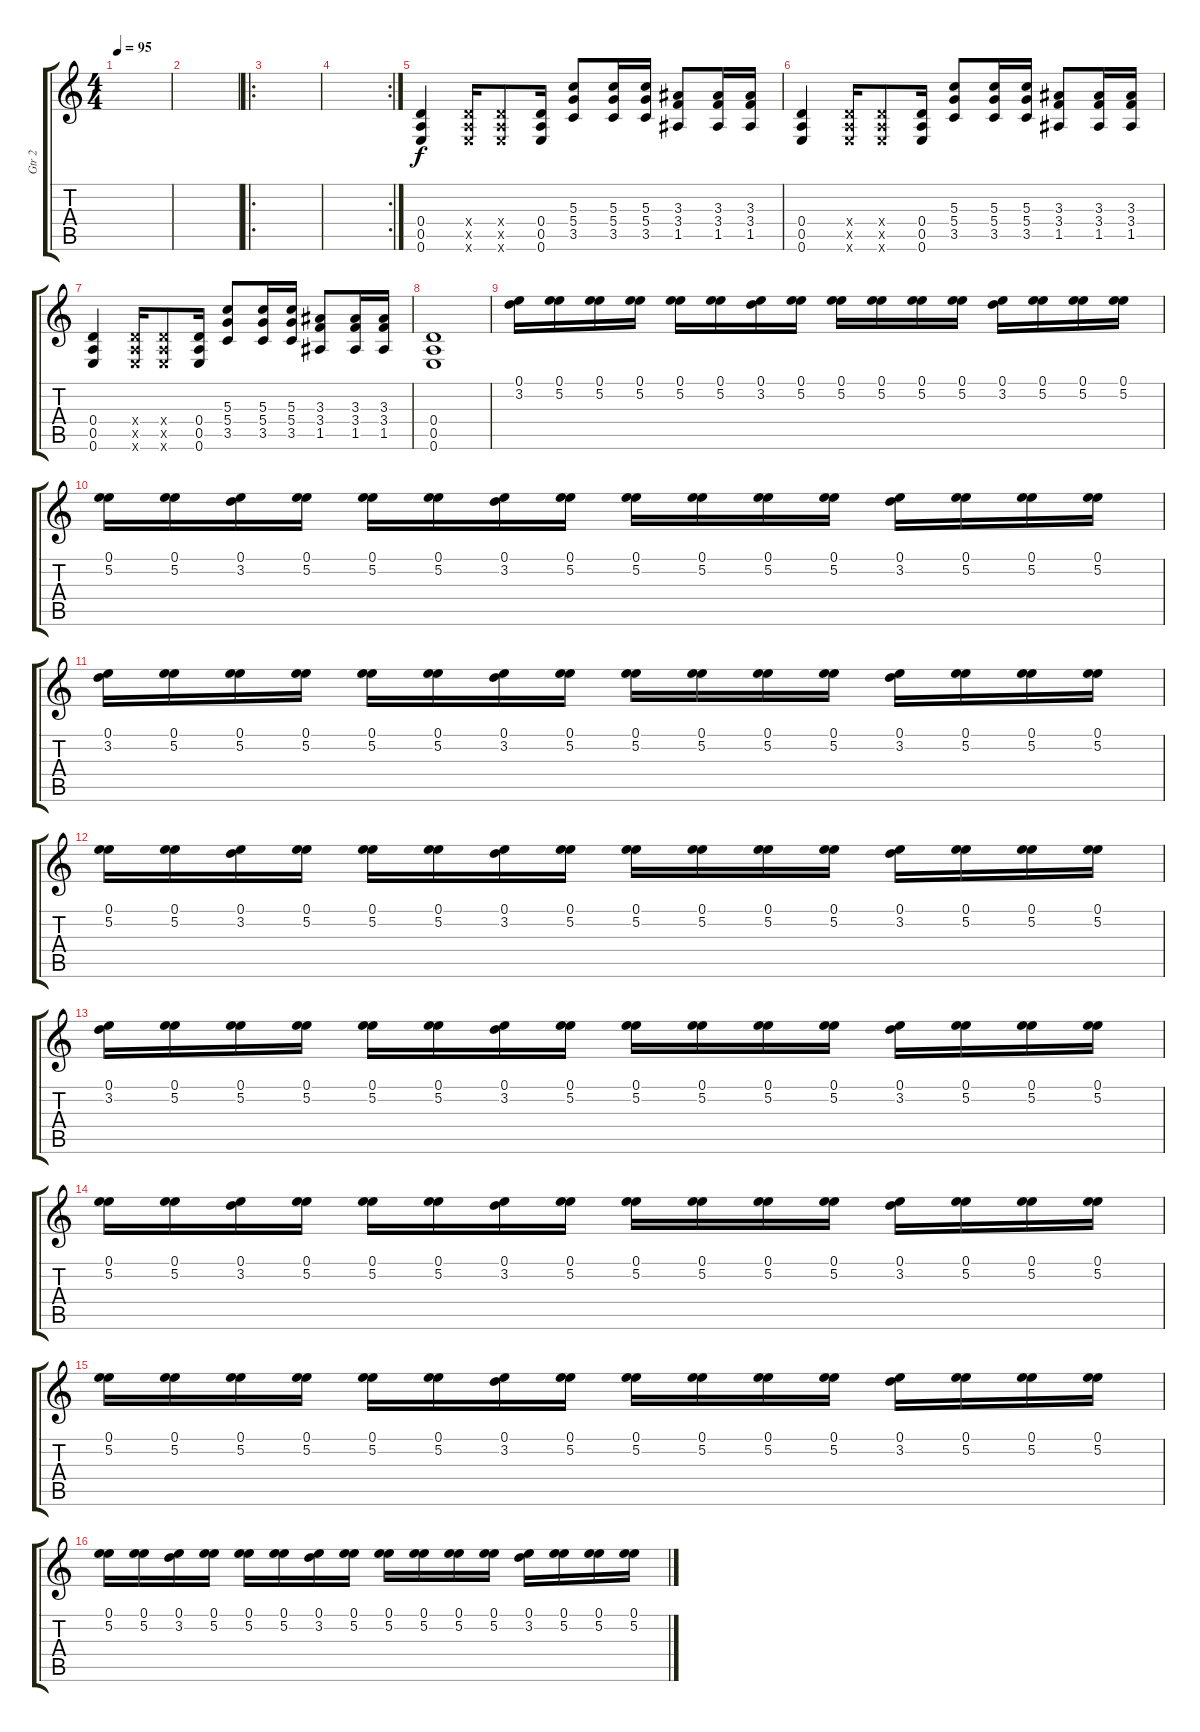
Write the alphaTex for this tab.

\track ("Gtr 2" "Gtr 2") {instrument electricguitarclean}
\staff {score tabs}
\tuning (E4 B3 G3 D3 A2 E2) {hide}
\ts (4 4)
\tempo 95
\clef g2
\ks c
|
|
\ro
|
\rc 2
|
(0.4 0.5 0.6).4 (0.4{x} 0.5{x} 0.6{x}).16 (0.4{x} 0.5{x} 0.6{x}).8 (0.4 0.5 0.6).16 (5.3 5.4 3.5).8 (5.3 5.4 3.5).16 (5.3 5.4 3.5).16 (3.3 3.4 1.5).8 (3.3 3.4 1.5).16 (3.3 3.4 1.5).16 |
(0.4 0.5 0.6).4 (0.4{x} 0.5{x} 0.6{x}).16 (0.4{x} 0.5{x} 0.6{x}).8 (0.4 0.5 0.6).16 (5.3 5.4 3.5).8 (5.3 5.4 3.5).16 (5.3 5.4 3.5).16 (3.3 3.4 1.5).8 (3.3 3.4 1.5).16 (3.3 3.4 1.5).16 |
(0.4 0.5 0.6).4 (0.4{x} 0.5{x} 0.6{x}).16 (0.4{x} 0.5{x} 0.6{x}).8 (0.4 0.5 0.6).16 (5.3 5.4 3.5).8 (5.3 5.4 3.5).16 (5.3 5.4 3.5).16 (3.3 3.4 1.5).8 (3.3 3.4 1.5).16 (3.3 3.4 1.5).16 |
(0.4 0.5 0.6).1 |
(0.1 3.2).16{instrument distortionguitar} (0.1 5.2).16 (0.1 5.2).16 (0.1 5.2).16 (0.1 5.2).16 (0.1 5.2).16 (0.1 3.2).16 (0.1 5.2).16 (0.1 5.2).16 (0.1 5.2).16 (0.1 5.2).16 (0.1 5.2).16 (0.1 3.2).16 (0.1 5.2).16 (0.1 5.2).16 (0.1 5.2).16 |
(0.1 5.2).16 (0.1 5.2).16 (0.1 3.2).16 (0.1 5.2).16 (0.1 5.2).16 (0.1 5.2).16 (0.1 3.2).16 (0.1 5.2).16 (0.1 5.2).16 (0.1 5.2).16 (0.1 5.2).16 (0.1 5.2).16 (0.1 3.2).16 (0.1 5.2).16 (0.1 5.2).16 (0.1 5.2).16 |
(0.1 3.2).16{instrument distortionguitar} (0.1 5.2).16 (0.1 5.2).16 (0.1 5.2).16 (0.1 5.2).16 (0.1 5.2).16 (0.1 3.2).16 (0.1 5.2).16 (0.1 5.2).16 (0.1 5.2).16 (0.1 5.2).16 (0.1 5.2).16 (0.1 3.2).16 (0.1 5.2).16 (0.1 5.2).16 (0.1 5.2).16 |
(0.1 5.2).16 (0.1 5.2).16 (0.1 3.2).16 (0.1 5.2).16 (0.1 5.2).16 (0.1 5.2).16 (0.1 3.2).16 (0.1 5.2).16 (0.1 5.2).16 (0.1 5.2).16 (0.1 5.2).16 (0.1 5.2).16 (0.1 3.2).16 (0.1 5.2).16 (0.1 5.2).16 (0.1 5.2).16 |
(0.1 3.2).16{instrument distortionguitar} (0.1 5.2).16 (0.1 5.2).16 (0.1 5.2).16 (0.1 5.2).16 (0.1 5.2).16 (0.1 3.2).16 (0.1 5.2).16 (0.1 5.2).16 (0.1 5.2).16 (0.1 5.2).16 (0.1 5.2).16 (0.1 3.2).16 (0.1 5.2).16 (0.1 5.2).16 (0.1 5.2).16 |
(0.1 5.2).16 (0.1 5.2).16 (0.1 3.2).16 (0.1 5.2).16 (0.1 5.2).16 (0.1 5.2).16 (0.1 3.2).16 (0.1 5.2).16 (0.1 5.2).16 (0.1 5.2).16 (0.1 5.2).16 (0.1 5.2).16 (0.1 3.2).16 (0.1 5.2).16 (0.1 5.2).16 (0.1 5.2).16 |
(0.1 5.2).16{instrument distortionguitar} (0.1 5.2).16 (0.1 5.2).16 (0.1 5.2).16 (0.1 5.2).16 (0.1 5.2).16 (0.1 3.2).16 (0.1 5.2).16 (0.1 5.2).16 (0.1 5.2).16 (0.1 5.2).16 (0.1 5.2).16 (0.1 3.2).16 (0.1 5.2).16 (0.1 5.2).16 (0.1 5.2).16 |
(0.1 5.2).16 (0.1 5.2).16 (0.1 3.2).16 (0.1 5.2).16 (0.1 5.2).16 (0.1 5.2).16 (0.1 3.2).16 (0.1 5.2).16 (0.1 5.2).16 (0.1 5.2).16 (0.1 5.2).16 (0.1 5.2).16 (0.1 3.2).16 (0.1 5.2).16 (0.1 5.2).16 (0.1 5.2).16
